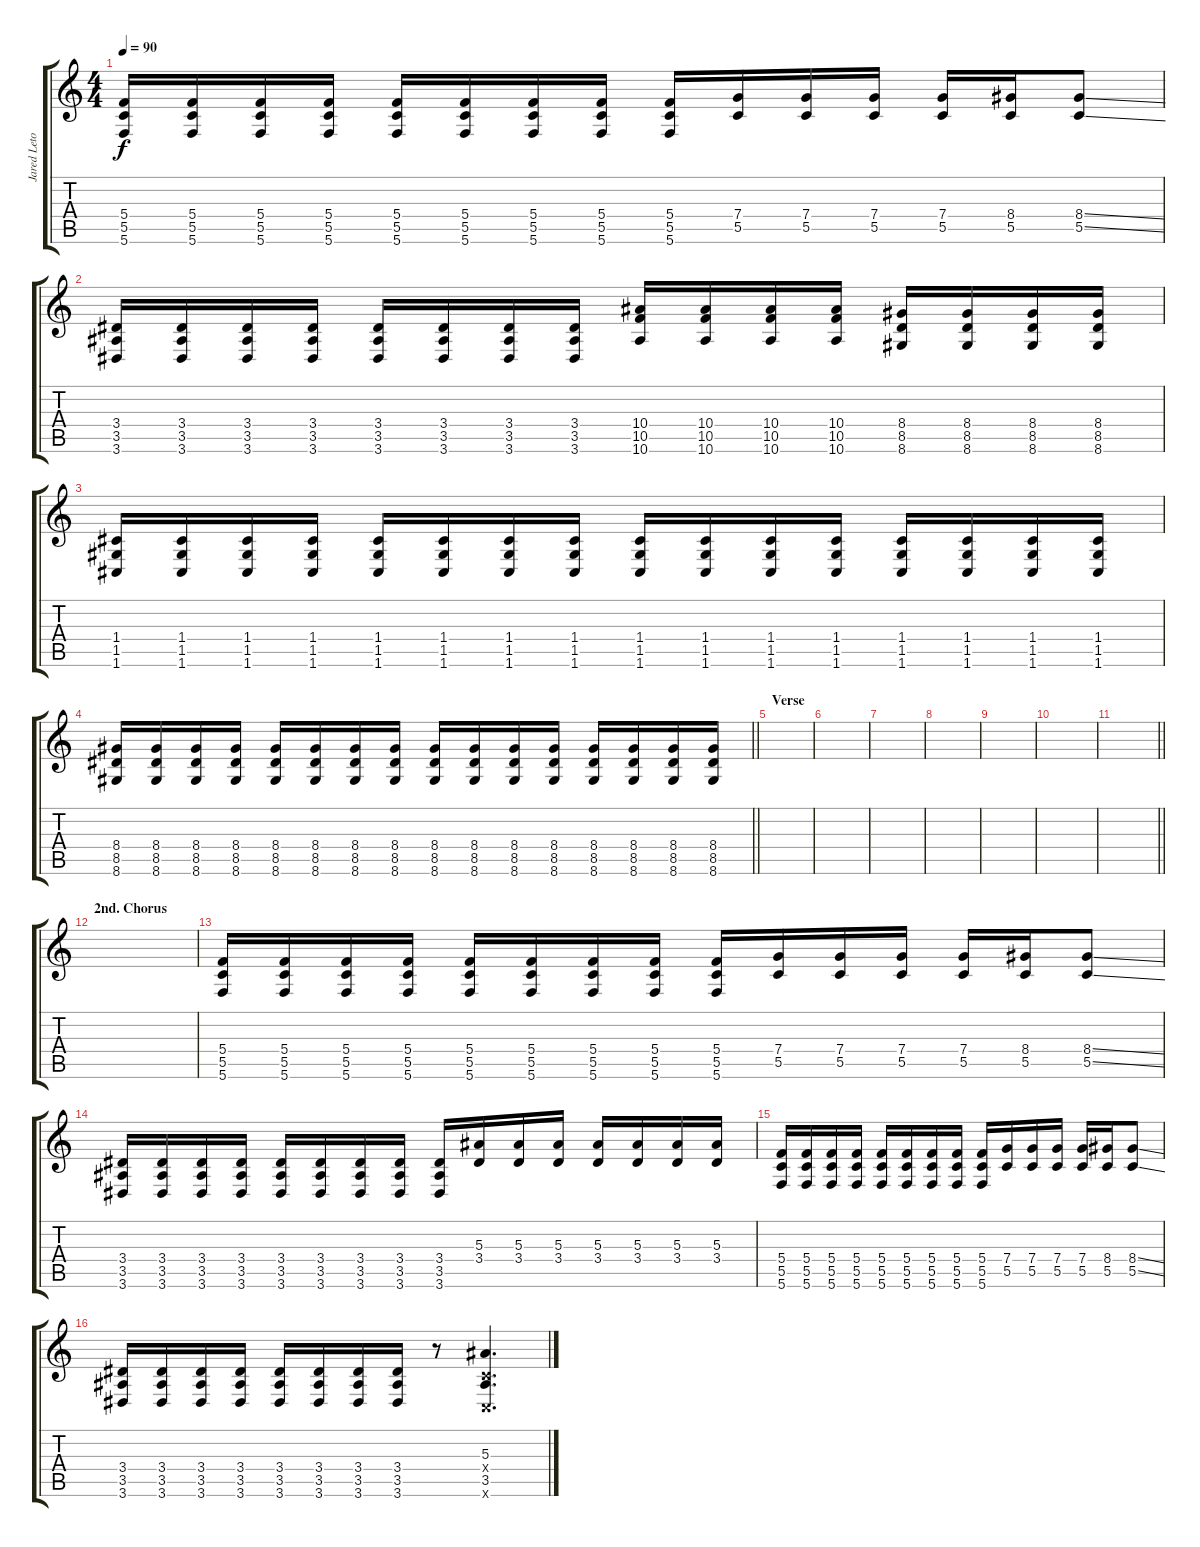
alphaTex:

\track ("Jared Leto - Guitar" "Jared Leto") {instrument distortionguitar}
\staff {score tabs}
\tuning (D4 A3 F3 C3 G2 C2) {hide}
\ts (4 4)
\tempo 90
\clef g2
\ks c
(5.4 5.5 5.6).16{dy f} (5.4 5.5 5.6).16 (5.4 5.5 5.6).16 (5.4 5.5 5.6).16 (5.4 5.5 5.6).16 (5.4 5.5 5.6).16 (5.4 5.5 5.6).16 (5.4 5.5 5.6).16 (5.4 5.5 5.6).16 (7.4 5.5).16 (7.4 5.5).16 (7.4 5.5).16 (7.4 5.5).16 (8.4 5.5).16 (8.4{ss} 5.5{ss}).8 |
(3.4 3.5 3.6).16 (3.4 3.5 3.6).16 (3.4 3.5 3.6).16 (3.4 3.5 3.6).16 (3.4 3.5 3.6).16 (3.4 3.5 3.6).16 (3.4 3.5 3.6).16 (3.4 3.5 3.6).16 (10.4 10.5 10.6).16 (10.4 10.5 10.6).16 (10.4 10.5 10.6).16 (10.4 10.5 10.6).16 (8.4 8.5 8.6).16 (8.4 8.5 8.6).16 (8.4 8.5 8.6).16 (8.4 8.5 8.6).16 |
(1.4 1.5 1.6).16 (1.4 1.5 1.6).16 (1.4 1.5 1.6).16 (1.4 1.5 1.6).16 (1.4 1.5 1.6).16 (1.4 1.5 1.6).16 (1.4 1.5 1.6).16 (1.4 1.5 1.6).16 (1.4 1.5 1.6).16 (1.4 1.5 1.6).16 (1.4 1.5 1.6).16 (1.4 1.5 1.6).16 (1.4 1.5 1.6).16 (1.4 1.5 1.6).16 (1.4 1.5 1.6).16 (1.4 1.5 1.6).16 |
\barLineRight lightlight
(8.4 8.5 8.6).16 (8.4 8.5 8.6).16 (8.4 8.5 8.6).16 (8.4 8.5 8.6).16 (8.4 8.5 8.6).16 (8.4 8.5 8.6).16 (8.4 8.5 8.6).16 (8.4 8.5 8.6).16 (8.4 8.5 8.6).16 (8.4 8.5 8.6).16 (8.4 8.5 8.6).16 (8.4 8.5 8.6).16 (8.4 8.5 8.6).16 (8.4 8.5 8.6).16 (8.4 8.5 8.6).16 (8.4 8.5 8.6).16 |
\section ("" "Verse")
|
|
|
|
|
|
\barLineRight lightlight
|
\section ("" "2nd. Chorus")
|
(5.4 5.5 5.6).16 (5.4 5.5 5.6).16 (5.4 5.5 5.6).16 (5.4 5.5 5.6).16 (5.4 5.5 5.6).16 (5.4 5.5 5.6).16 (5.4 5.5 5.6).16 (5.4 5.5 5.6).16 (5.4 5.5 5.6).16 (7.4 5.5).16 (7.4 5.5).16 (7.4 5.5).16 (7.4 5.5).16 (8.4 5.5).16 (8.4{ss} 5.5{ss}).8 |
(3.4 3.5 3.6).16 (3.4 3.5 3.6).16 (3.4 3.5 3.6).16 (3.4 3.5 3.6).16 (3.4 3.5 3.6).16 (3.4 3.5 3.6).16 (3.4 3.5 3.6).16 (3.4 3.5 3.6).16 (3.4 3.5 3.6).16 (5.3 3.4).16 (5.3 3.4).16 (5.3 3.4).16 (5.3 3.4).16 (5.3 3.4).16 (5.3 3.4).16 (5.3 3.4).16 |
(5.4 5.5 5.6).16 (5.4 5.5 5.6).16 (5.4 5.5 5.6).16 (5.4 5.5 5.6).16 (5.4 5.5 5.6).16 (5.4 5.5 5.6).16 (5.4 5.5 5.6).16 (5.4 5.5 5.6).16 (5.4 5.5 5.6).16 (7.4 5.5).16 (7.4 5.5).16 (7.4 5.5).16 (7.4 5.5).16 (8.4 5.5).16 (8.4{ss} 5.5{ss}).8 |
(3.4 3.5 3.6).16 (3.4 3.5 3.6).16 (3.4 3.5 3.6).16 (3.4 3.5 3.6).16 (3.4 3.5 3.6).16 (3.4 3.5 3.6).16 (3.4 3.5 3.6).16 (3.4 3.5 3.6).16 r.8 (5.3 0.4{x} 3.5 0.6{x}).4{d}
